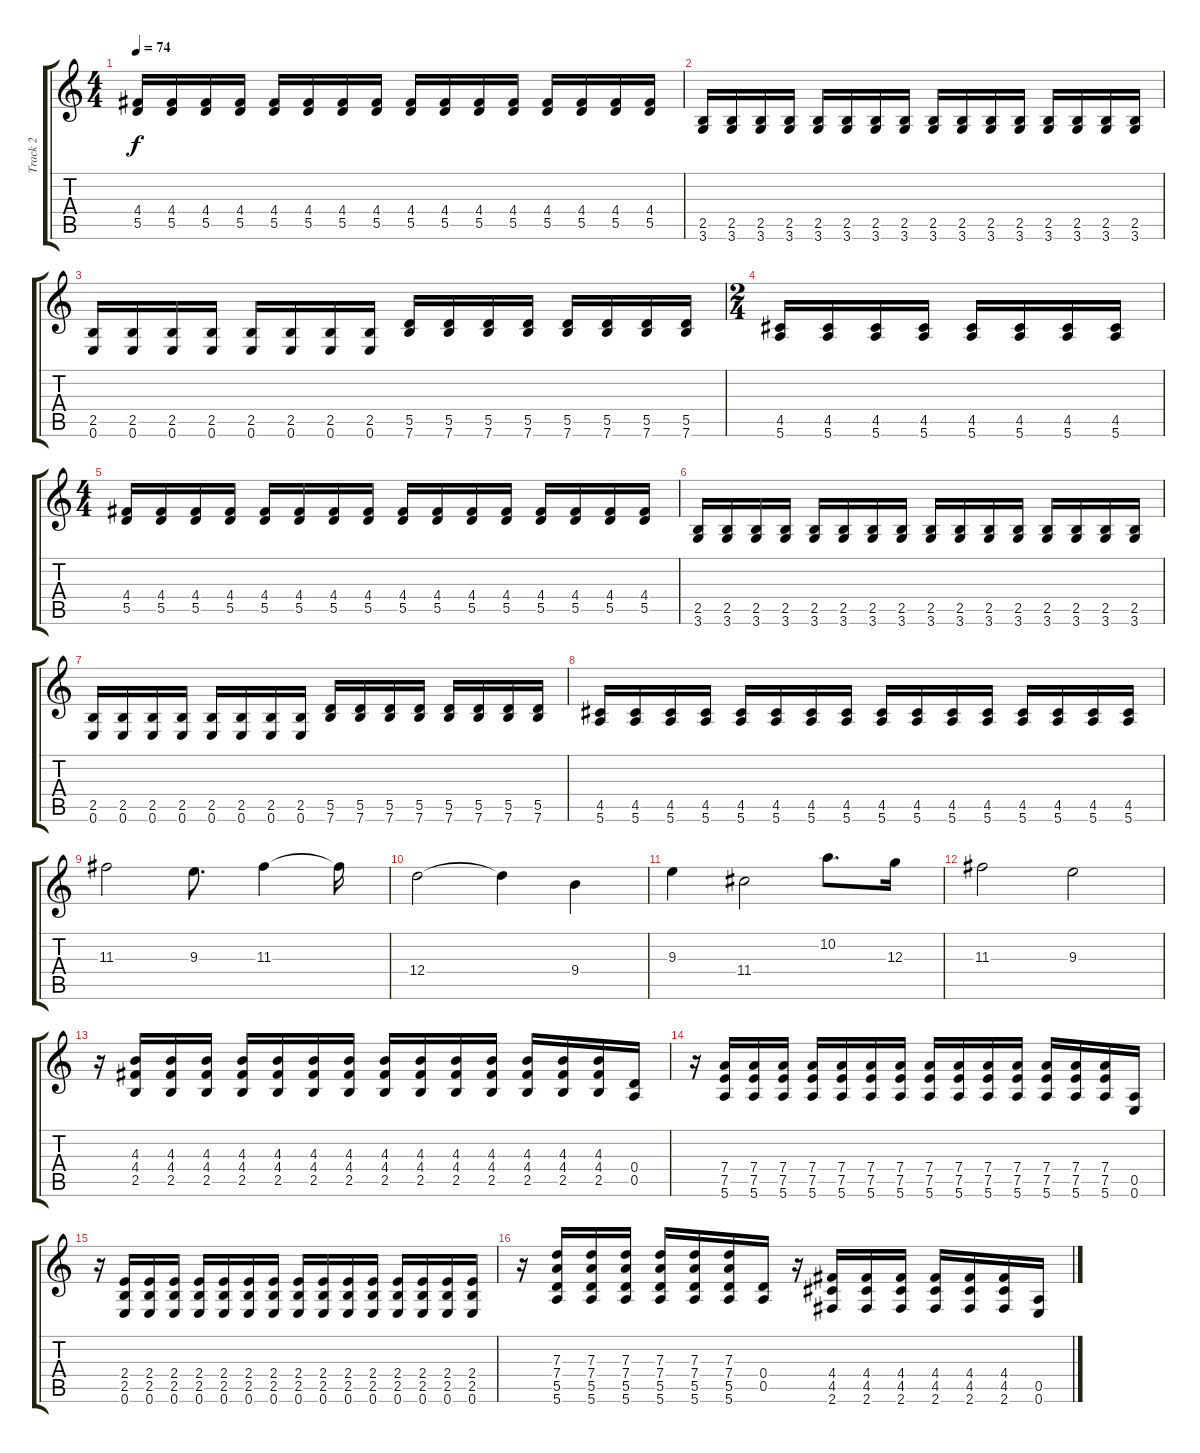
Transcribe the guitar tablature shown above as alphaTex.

\track ("Track 2" "Track 2") {instrument electricguitarclean}
\staff {score tabs}
\tuning (E4 B3 G3 D3 A2 E2) {hide}
\ts (4 4)
\tempo 74
\clef g2
\ks c
(4.4 5.5).16{dy f volume 16 instrument electricguitarclean} (4.4 5.5).16 (4.4 5.5).16 (4.4 5.5).16 (4.4 5.5).16 (4.4 5.5).16 (4.4 5.5).16 (4.4 5.5).16 (4.4 5.5).16 (4.4 5.5).16 (4.4 5.5).16 (4.4 5.5).16 (4.4 5.5).16 (4.4 5.5).16 (4.4 5.5).16 (4.4 5.5).16 |
(2.5 3.6).16 (2.5 3.6).16 (2.5 3.6).16 (2.5 3.6).16 (2.5 3.6).16 (2.5 3.6).16 (2.5 3.6).16 (2.5 3.6).16 (2.5 3.6).16 (2.5 3.6).16 (2.5 3.6).16 (2.5 3.6).16 (2.5 3.6).16 (2.5 3.6).16 (2.5 3.6).16 (2.5 3.6).16 |
(2.5 0.6).16 (2.5 0.6).16 (2.5 0.6).16 (2.5 0.6).16 (2.5 0.6).16 (2.5 0.6).16 (2.5 0.6).16 (2.5 0.6).16 (5.5 7.6).16 (5.5 7.6).16 (5.5 7.6).16 (5.5 7.6).16 (5.5 7.6).16 (5.5 7.6).16 (5.5 7.6).16 (5.5 7.6).16 |
\ts (2 4)
(4.5 5.6).16 (4.5 5.6).16 (4.5 5.6).16 (4.5 5.6).16 (4.5 5.6).16 (4.5 5.6).16 (4.5 5.6).16 (4.5 5.6).16 |
\ts (4 4)
(4.4 5.5).16{instrument electricguitarclean} (4.4 5.5).16 (4.4 5.5).16 (4.4 5.5).16 (4.4 5.5).16 (4.4 5.5).16 (4.4 5.5).16 (4.4 5.5).16 (4.4 5.5).16 (4.4 5.5).16 (4.4 5.5).16 (4.4 5.5).16 (4.4 5.5).16 (4.4 5.5).16 (4.4 5.5).16 (4.4 5.5).16 |
(2.5 3.6).16 (2.5 3.6).16 (2.5 3.6).16 (2.5 3.6).16 (2.5 3.6).16 (2.5 3.6).16 (2.5 3.6).16 (2.5 3.6).16 (2.5 3.6).16 (2.5 3.6).16 (2.5 3.6).16 (2.5 3.6).16 (2.5 3.6).16 (2.5 3.6).16 (2.5 3.6).16 (2.5 3.6).16 |
(2.5 0.6).16 (2.5 0.6).16 (2.5 0.6).16 (2.5 0.6).16 (2.5 0.6).16 (2.5 0.6).16 (2.5 0.6).16 (2.5 0.6).16 (5.5 7.6).16 (5.5 7.6).16 (5.5 7.6).16 (5.5 7.6).16 (5.5 7.6).16 (5.5 7.6).16 (5.5 7.6).16 (5.5 7.6).16 |
(4.5 5.6).16 (4.5 5.6).16 (4.5 5.6).16 (4.5 5.6).16 (4.5 5.6).16 (4.5 5.6).16 (4.5 5.6).16 (4.5 5.6).16 (4.5 5.6).16 (4.5 5.6).16 (4.5 5.6).16 (4.5 5.6).16 (4.5 5.6).16 (4.5 5.6).16 (4.5 5.6).16 (4.5 5.6).16 |
11.3.2{instrument electricguitarclean} 9.3.8{d} 11.3.4 11.3{t}.16 |
12.4.2 12.4{t}.4 9.4.4 |
9.3.4 11.4.2 10.2.8{d} 12.3.16 |
11.3.2 9.3.2 |
r.16{volume 13 instrument overdrivenguitar} (4.3 4.4 2.5).16 (4.3 4.4 2.5).16 (4.3 4.4 2.5).16 (4.3 4.4 2.5).16 (4.3 4.4 2.5).16 (4.3 4.4 2.5).16 (4.3 4.4 2.5).16 (4.3 4.4 2.5).16 (4.3 4.4 2.5).16 (4.3 4.4 2.5).16 (4.3 4.4 2.5).16 (4.3 4.4 2.5).16 (4.3 4.4 2.5).16 (4.3 4.4 2.5).16 (0.4 0.5).16 |
r.16 (7.4 7.5 5.6).16 (7.4 7.5 5.6).16 (7.4 7.5 5.6).16 (7.4 7.5 5.6).16 (7.4 7.5 5.6).16 (7.4 7.5 5.6).16 (7.4 7.5 5.6).16 (7.4 7.5 5.6).16 (7.4 7.5 5.6).16 (7.4 7.5 5.6).16 (7.4 7.5 5.6).16 (7.4 7.5 5.6).16 (7.4 7.5 5.6).16 (7.4 7.5 5.6).16 (0.5 0.6).16 |
r.16 (2.4 2.5 0.6).16 (2.4 2.5 0.6).16 (2.4 2.5 0.6).16 (2.4 2.5 0.6).16 (2.4 2.5 0.6).16 (2.4 2.5 0.6).16 (2.4 2.5 0.6).16 (2.4 2.5 0.6).16 (2.4 2.5 0.6).16 (2.4 2.5 0.6).16 (2.4 2.5 0.6).16 (2.4 2.5 0.6).16 (2.4 2.5 0.6).16 (2.4 2.5 0.6).16 (2.4 2.5 0.6).16 |
r.16 (7.3 7.4 5.5 5.6).16 (7.3 7.4 5.5 5.6).16 (7.3 7.4 5.5 5.6).16 (7.3 7.4 5.5 5.6).16 (7.3 7.4 5.5 5.6).16 (7.3 7.4 5.5 5.6).16 (0.4 0.5).16 r.16 (4.4 4.5 2.6).16 (4.4 4.5 2.6).16 (4.4 4.5 2.6).16 (4.4 4.5 2.6).16 (4.4 4.5 2.6).16 (4.4 4.5 2.6).16 (0.5 0.6).16
